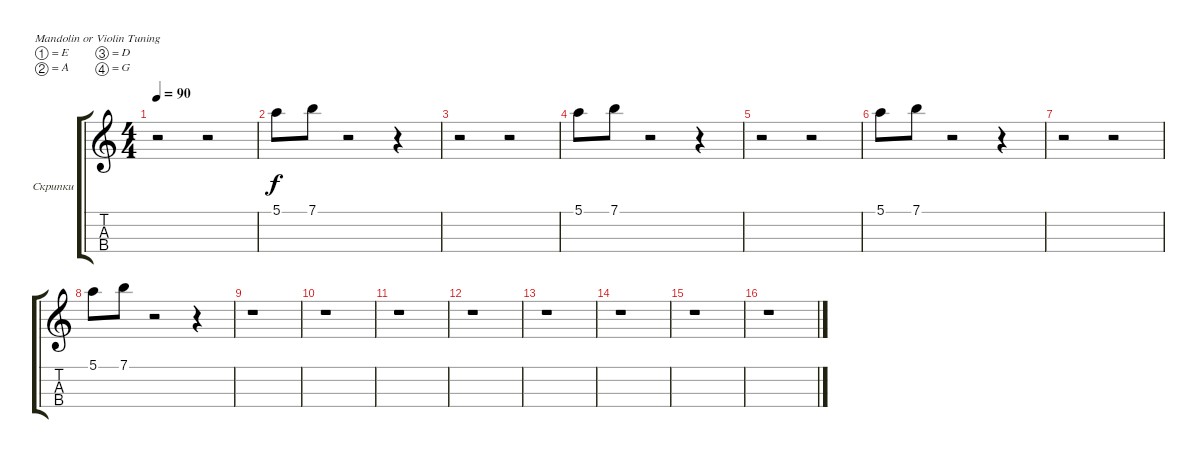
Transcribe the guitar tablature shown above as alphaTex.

\defaultSystemsLayout 4
\bracketExtendMode groupsimilarinstruments
\firstSystemTrackNameOrientation horizontal
\otherSystemsTrackNameOrientation horizontal
\track ("Скрипки" "Скрипки") {instrument acousticgrandpiano}
\staff {score tabs}
\tuning (E5 A4 D4 G3)
\ts (4 4)
\tempo 90
\clef g2
\scale
0.333333
\ks c
r.2{dy f} r.2 |
\scale
0.333333 5.1.8 7.1.8 r.2 r.4 |
\scale
0.333333 r.2 r.2 |
\scale
0.333333 5.1.8 7.1.8 r.2 r.4 |
\scale
0.333333 r.2 r.2 |
\scale
0.333333 5.1.8 7.1.8 r.2 r.4 |
\scale
0.333333 r.2 r.2 |
\scale
0.333333 5.1.8 7.1.8 r.2 r.4 |
\scale
0.333333 r.1 |
\scale
0.333333 r.1 |
\scale
0.333333 r.1 |
\scale
0.333333 r.1 |
\scale
0.333333 r.1 |
\scale
0.333333 r.1 |
\scale
0.333333 r.1 |
\scale
0.333333 r.1
